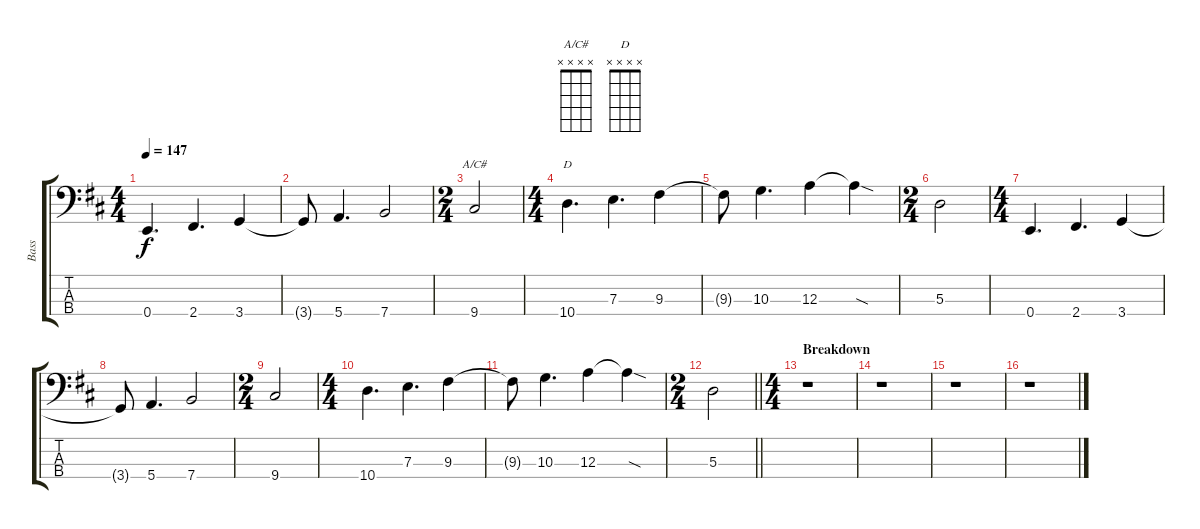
\track ("Bass" "Bass") {instrument electricbassfinger}
\staff {score tabs}
\tuning (G2 D2 A1 E1) {hide}
\chord ("A/C#" x x x x)
\chord ("D" x x x x)
\ts (4 4)
\tempo 147
\clef f4
\ks d
0.4.4{d dy f} 2.4.4{d} 3.4.4 |
3.4{t}.8 5.4.4{d} 7.4.2 |
\ts (2 4)
9.4.2{ch "A/C#"} |
\ts (4 4)
10.4.4{d ch "D"} 7.3.4{d} 9.3.4 |
9.3{t}.8 10.3.4{d} 12.3.4 12.3{sod t}.4 |
\ts (2 4)
5.3.2 |
\ts (4 4)
0.4.4{d} 2.4.4{d} 3.4.4 |
3.4{t}.8 5.4.4{d} 7.4.2 |
\ts (2 4)
9.4.2 |
\ts (4 4)
10.4.4{d} 7.3.4{d} 9.3.4 |
9.3{t}.8 10.3.4{d} 12.3.4 12.3{sod t}.4 |
\ts (2 4)
\barLineRight lightlight
5.3.2 |
\ts (4 4)
\section ("" "Breakdown")
r.1 |
r.1 |
r.1 |
r.1
